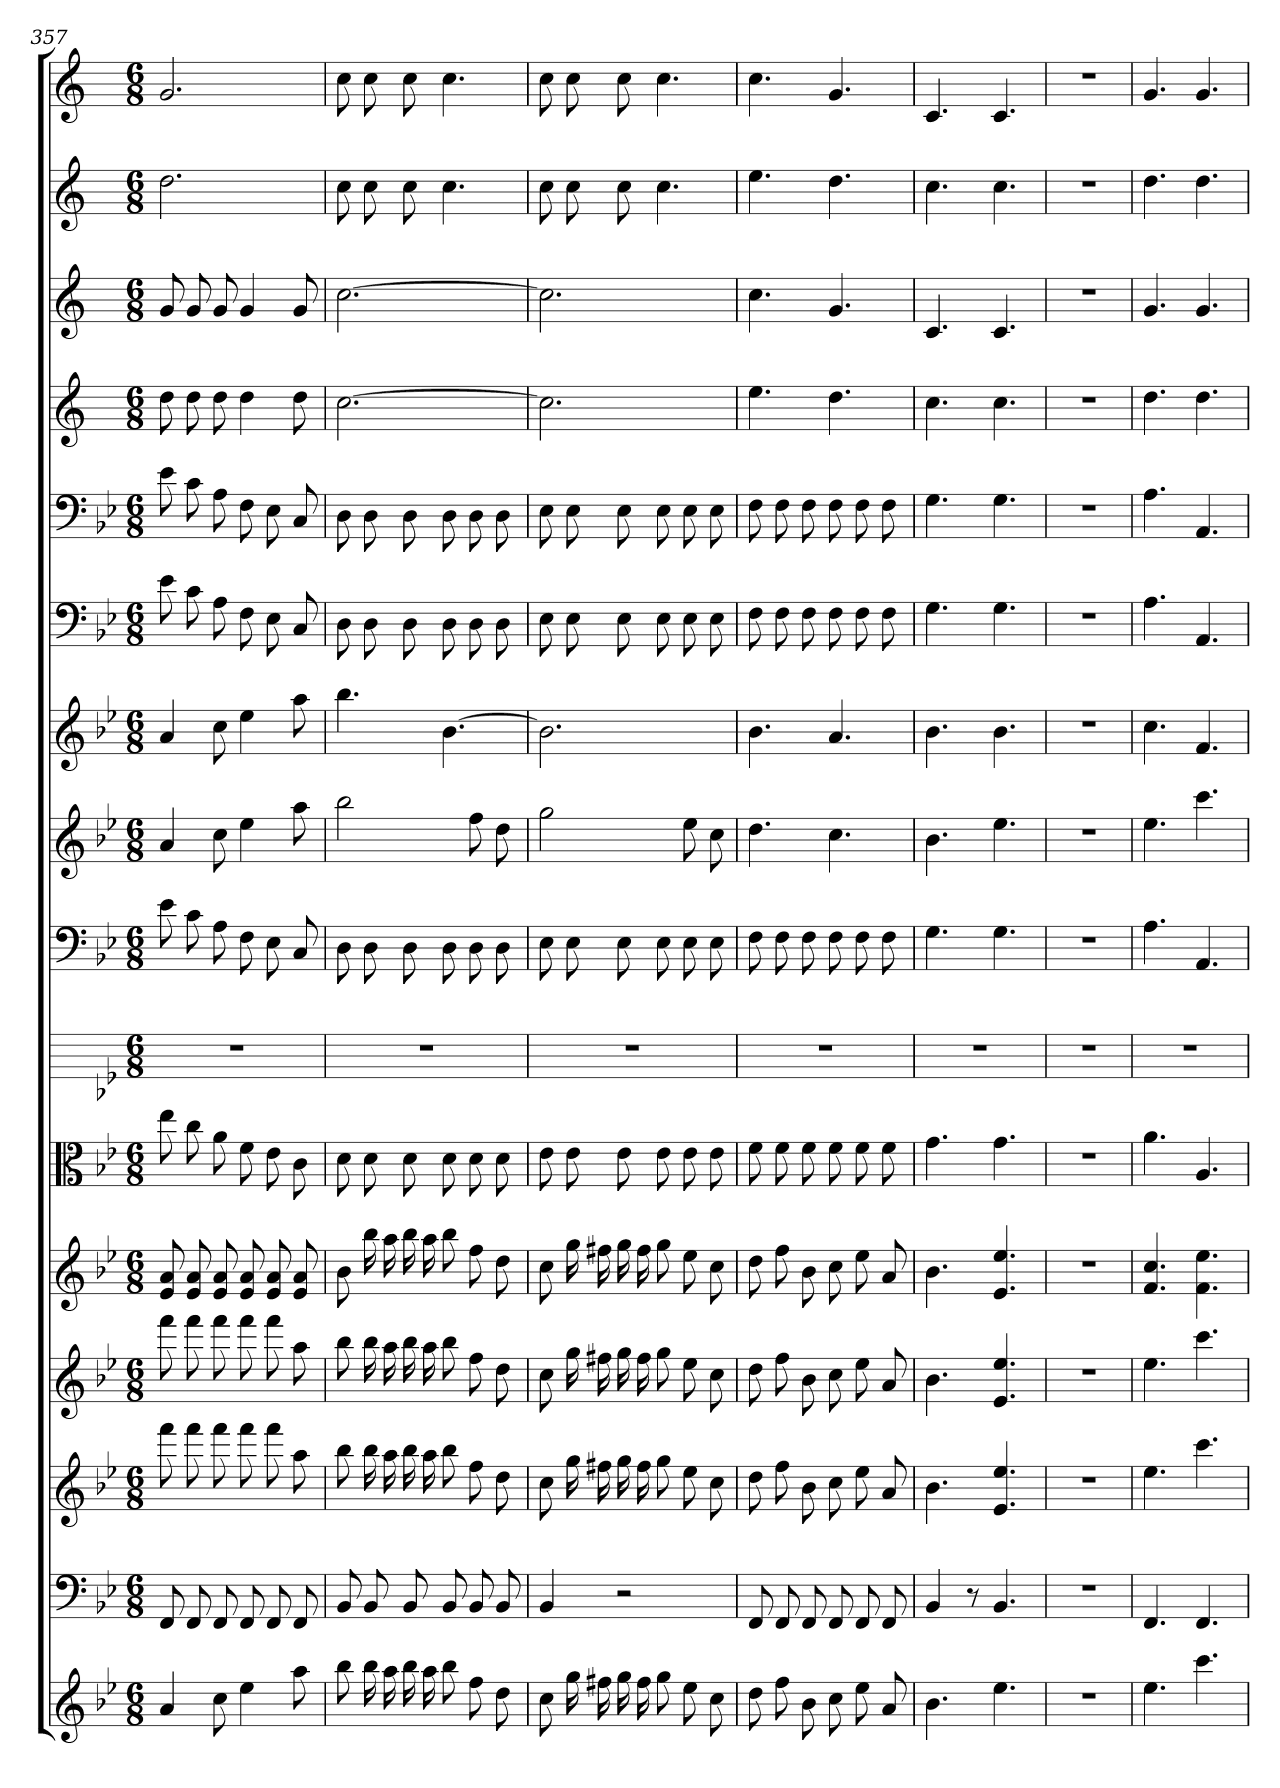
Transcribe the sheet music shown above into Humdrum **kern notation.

**kern	**kern	**kern	**kern	**kern	**kern	**kern	**kern	**kern	**kern	**kern	**kern	**kern	**kern	**kern	**kern
*part16	*part15	*part14	*part13	*part12	*part11	*part10	*part9	*part8	*part7	*part6	*part5	*part4	*part3	*part2	*part1
*staff16	*staff15	*staff14	*staff13	*staff12	*staff11	*staff10	*staff9	*staff8	*staff7	*staff6	*staff5	*staff4	*staff3	*staff2	*staff1
*	*clefF4	*	*	*	*clefC3	*	*clefF4	*	*	*clefF4	*clefF4	*	*	*	*
*k[b-e-]	*k[b-e-]	*k[b-e-]	*k[b-e-]	*k[b-e-]	*k[b-e-]	*k[b-e-]	*k[b-e-]	*k[b-e-]	*k[b-e-]	*k[b-e-]	*k[b-e-]	*k[]	*k[]	*k[]	*k[]
*M6/8	*M6/8	*M6/8	*M6/8	*M6/8	*M6/8	*M6/8	*M6/8	*M6/8	*M6/8	*M6/8	*M6/8	*M6/8	*M6/8	*M6/8	*M6/8
=357	=357	=357	=357	=357	=357	=357	=357	=357	=357	=357	=357	=357	=357	=357	=357
4a	8FF	8fff	8fff	8e- 8a	8ee-	2.r	8e-	4a	4a	8e-	8e-	8dd	8g	2.dd	2.g
.	8FF	8fff	8fff	8e- 8a	8cc	.	8c	.	.	8c	8c	8dd	8g	.	.
8cc	8FF	8fff	8fff	8e- 8a	8a	.	8A	8cc	8cc	8A	8A	8dd	8g	.	.
4ee-	8FF	8fff	8fff	8e- 8a	8f	.	8F	4ee-	4ee-	8F	8F	4dd	4g	.	.
.	8FF	8fff	8fff	8e- 8a	8e-	.	8E-	.	.	8E-	8E-	.	.	.	.
8aa	8FF	8aa	8aa	8e- 8a	8c	.	8C	8aa	8aa	8C	8C	8dd	8g	.	.
=358	=358	=358	=358	=358	=358	=358	=358	=358	=358	=358	=358	=358	=358	=358	=358
8bb-	8BB-	8bb-	8bb-	8b-	8d	2.r	8D	2bb-	4.bb-	8D	8D	[2.cc	[2.cc	8cc	8cc
16bb-	8BB-	16bb-	16bb-	16bb-	8d	.	8D	.	.	8D	8D	.	.	8cc	8cc
16aa	.	16aa	16aa	16aa	.	.	.	.	.	.	.	.	.	.	.
16bb-	8BB-	16bb-	16bb-	16bb-	8d	.	8D	.	.	8D	8D	.	.	8cc	8cc
16aa	.	16aa	16aa	16aa	.	.	.	.	.	.	.	.	.	.	.
8bb-	8BB-	8bb-	8bb-	8bb-	8d	.	8D	.	[4.b-	8D	8D	.	.	4.cc	4.cc
8ff	8BB-	8ff	8ff	8ff	8d	.	8D	8ff	.	8D	8D	.	.	.	.
8dd	8BB-	8dd	8dd	8dd	8d	.	8D	8dd	.	8D	8D	.	.	.	.
=359	=359	=359	=359	=359	=359	=359	=359	=359	=359	=359	=359	=359	=359	=359	=359
8cc	4BB-	8cc	8cc	8cc	8e-	2.r	8E-	2gg	2.b-]	8E-	8E-	2.cc]	2.cc]	8cc	8cc
16gg	.	16gg	16gg	16gg	8e-	.	8E-	.	.	8E-	8E-	.	.	8cc	8cc
16ff#X	.	16ff#X	16ff#X	16ff#X	.	.	.	.	.	.	.	.	.	.	.
16gg	2r	16gg	16gg	16gg	8e-	.	8E-	.	.	8E-	8E-	.	.	8cc	8cc
16ff#	.	16ff#	16ff#	16ff#	.	.	.	.	.	.	.	.	.	.	.
8gg	.	8gg	8gg	8gg	8e-	.	8E-	.	.	8E-	8E-	.	.	4.cc	4.cc
8ee-	.	8ee-	8ee-	8ee-	8e-	.	8E-	8ee-	.	8E-	8E-	.	.	.	.
8cc	.	8cc	8cc	8cc	8e-	.	8E-	8cc	.	8E-	8E-	.	.	.	.
=360	=360	=360	=360	=360	=360	=360	=360	=360	=360	=360	=360	=360	=360	=360	=360
8dd	8FF	8dd	8dd	8dd	8f	2.r	8F	4.dd	4.b-	8F	8F	4.ee	4.cc	4.ee	4.cc
8ff	8FF	8ff	8ff	8ff	8f	.	8F	.	.	8F	8F	.	.	.	.
8b-	8FF	8b-	8b-	8b-	8f	.	8F	.	.	8F	8F	.	.	.	.
8cc	8FF	8cc	8cc	8cc	8f	.	8F	4.cc	4.a	8F	8F	4.dd	4.g	4.dd	4.g
8ee-	8FF	8ee-	8ee-	8ee-	8f	.	8F	.	.	8F	8F	.	.	.	.
8a	8FF	8a	8a	8a	8f	.	8F	.	.	8F	8F	.	.	.	.
=361	=361	=361	=361	=361	=361	=361	=361	=361	=361	=361	=361	=361	=361	=361	=361
4.b-	4BB-	4.b-	4.b-	4.b-	4.g	2.r	4.G	4.b-	4.b-	4.G	4.G	4.cc	4.c	4.cc	4.c
.	8r	.	.	.	.	.	.	.	.	.	.	.	.	.	.
4.ee-	4.BB-	4.e- 4.ee-	4.e- 4.ee-	4.e- 4.ee-	4.g	.	4.G	4.ee-	4.b-	4.G	4.G	4.cc	4.c	4.cc	4.c
=362	=362	=362	=362	=362	=362	=362	=362	=362	=362	=362	=362	=362	=362	=362	=362
2.r	2.r	2.r	2.r	2.r	2.r	2.r	2.r	2.r	2.r	2.r	2.r	2.r	2.r	2.r	2.r
=363	=363	=363	=363	=363	=363	=363	=363	=363	=363	=363	=363	=363	=363	=363	=363
4.ee-	4.FF	4.ee-	4.ee-	4.f 4.cc	4.a	2.r	4.A	4.ee-	4.cc	4.A	4.A	4.dd	4.g	4.dd	4.g
4.ccc	4.FF	4.ccc	4.ccc	4.f 4.ee-	4.A	.	4.AA	4.ccc	4.f	4.AA	4.AA	4.dd	4.g	4.dd	4.g
=	=	=	=	=	=	=	=	=	=	=	=	=	=	=	=
*-	*-	*-	*-	*-	*-	*-	*-	*-	*-	*-	*-	*-	*-	*-	*-
